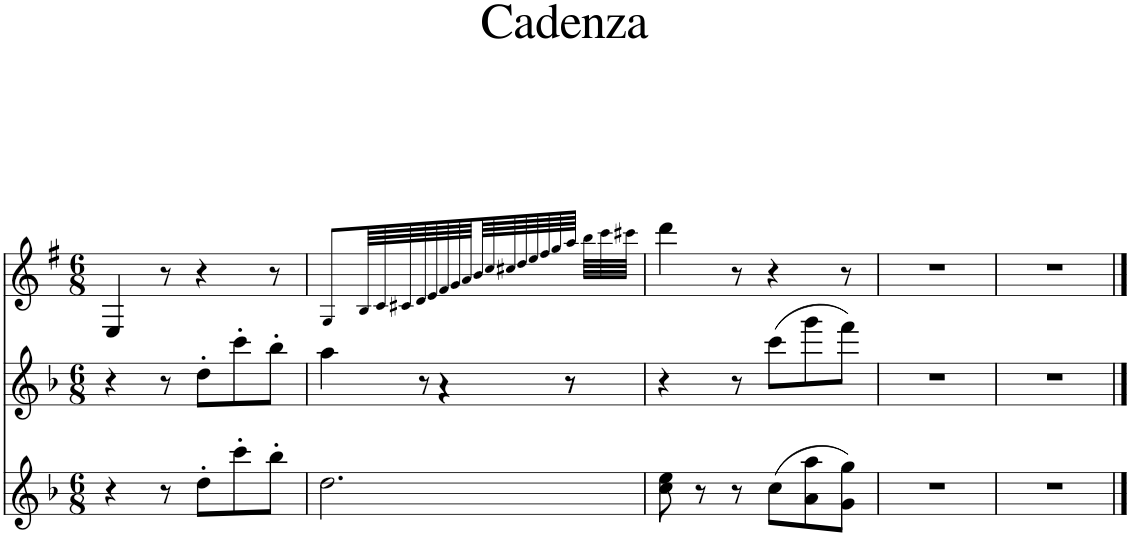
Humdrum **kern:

**kern	**kern	**kern
*part3	*part2	*part1
*staff3	*staff2	*staff1
*I"Bb Clarinet	*I"Bb Clarinet	*I"Bb Clarinet
*I'Bb Cl.	*I'Bb Cl.	*I'Bb Cl.
*clefG2	*clefG2	*clefG2
*ITrd1c2	*ITrd1c2	*ITrd1c2
*k[b-]	*k[b-]	*k[f#]
*M6/8	*M6/8	*M6/8
=1	=1	=1
4r	4r	4E/
8r	8r	8r
8dd'\L	8dd'\L	4r
8ccc'\	8ccc'\	.
8bb-'\J	8bb-'\J	8r
=2	=2	=2
!LO:N:head=open	!	!
4.dd\	4aa\	8G!/L
.	.	64B!/LLL
.	.	64c!/
.	.	64c#X!/
.	.	64d!/
.	.	64e!/
.	.	64f#!/
.	.	64g!/
.	.	64a!/
.	8r	64b!/
.	.	64cc!/
.	.	64cc#X!/
.	.	64dd!/
.	.	64ee!/
.	.	64ff#!/
.	.	64gg!/
.	.	64aa!/JJJJ
64ryy	32.ryy	64bb!\LLLL
32ryy	.	64ccc!\
.	.	64ccc#X!\JJJJ
=3	=3	=3
8cc\ 8ee\	4r	4ddd\
8r	.	.
8r	8r	8r
(8cc\L	(8ccc\L	4r
8a\ 8aa\	8ggg\	.
8g\ 8gg\J)	8fff\J)	8r
=4	=4	=4
2.r	2.r	2.r
=5	=5	=5
2.r	2.r	2.r
==	==	==
*-	*-	*-
